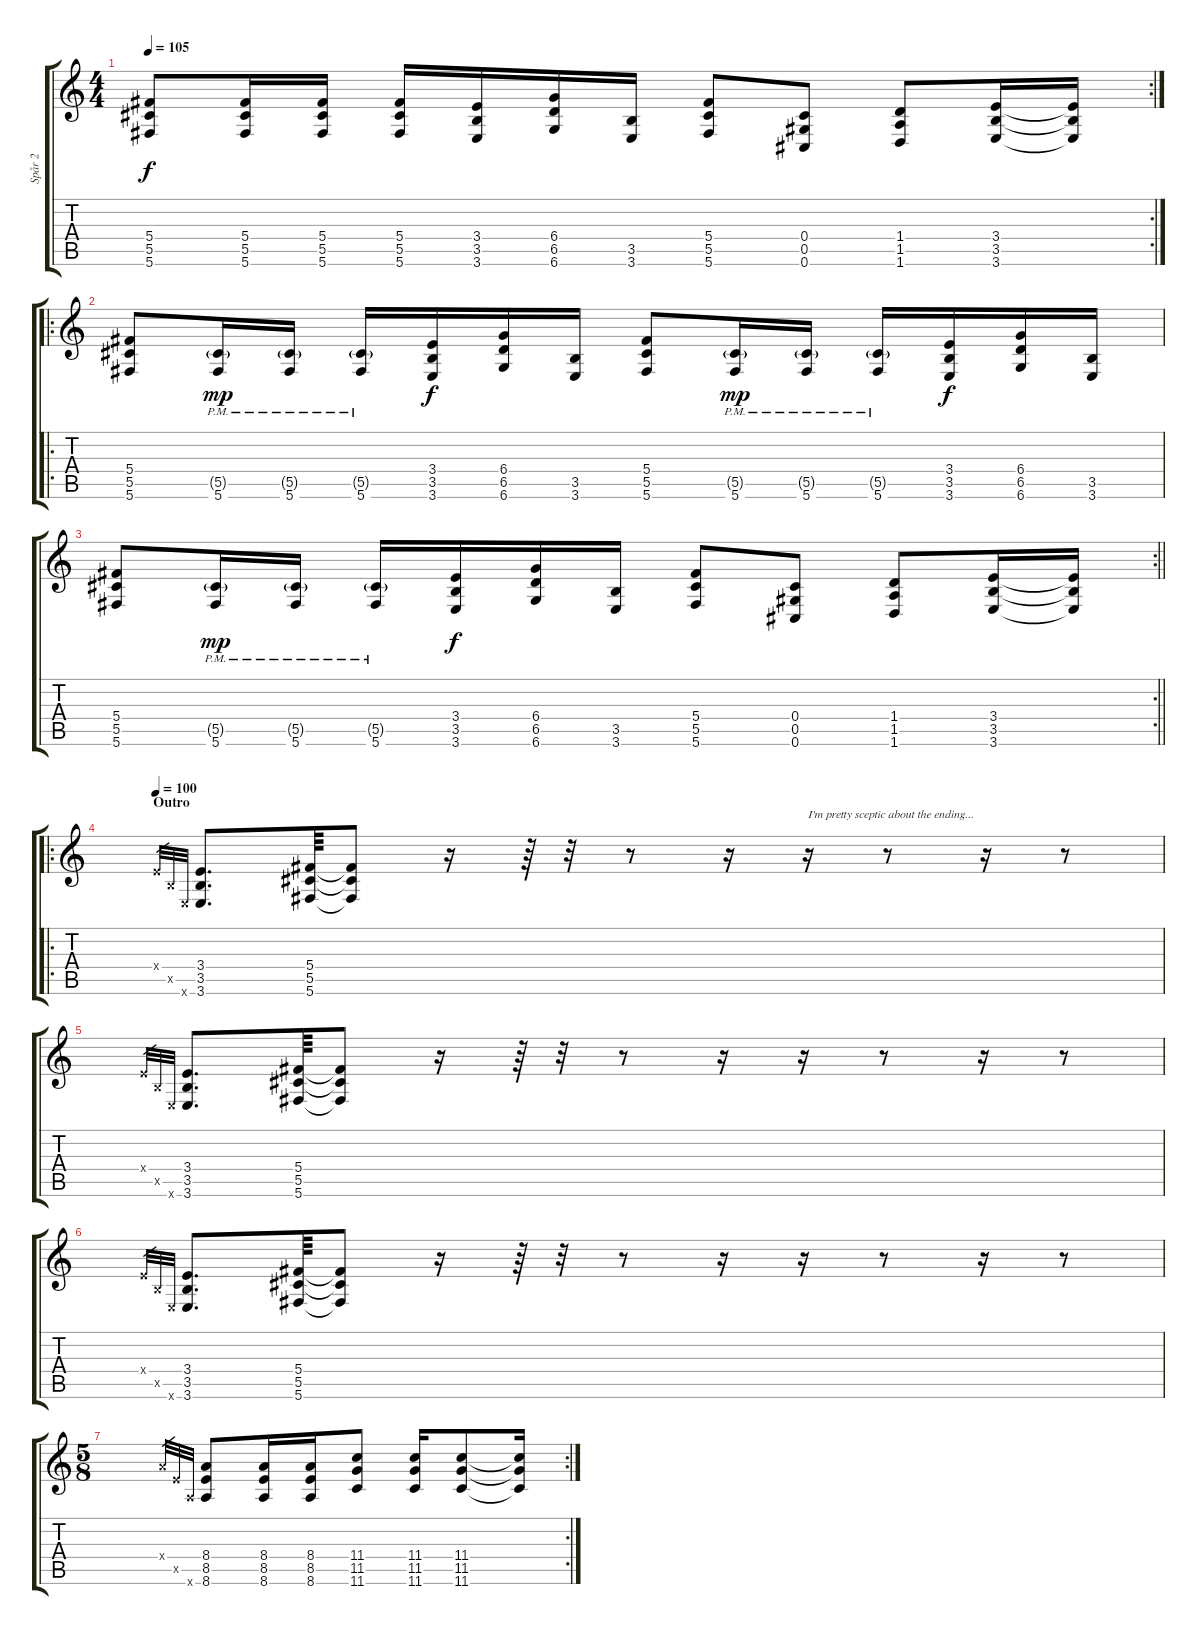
\track ("Spår 2" "Spår 2") {instrument overdrivenguitar}
\staff {score tabs}
\tuning (Eb4 Bb3 Gb3 Db3 Ab2 Db2) {hide}
\rc 2
\ts (4 4)
\tempo 105
\clef g2
\ks c
(5.4 5.5 5.6).8{dy f} (5.4 5.5 5.6).16 (5.4 5.5 5.6).16 (5.4 5.5 5.6).16 (3.4 3.5 3.6).16 (6.4 6.5 6.6).16 (3.5 3.6).16 (5.4 5.5 5.6).8 (0.4 0.5 0.6).8 (1.4 1.5 1.6).8 (3.4 3.5 3.6).16 (3.4{t} 3.5{t} 3.6{t}).16 |
\ro
(5.4 5.5 5.6).8 (5.5{g pm} 5.6{pm}).16{dy mp} (5.5{g pm} 5.6{pm}).16 (5.5{g pm} 5.6{pm}).16 (3.4 3.5 3.6).16{dy f} (6.4 6.5 6.6).16 (3.5 3.6).16 (5.4 5.5 5.6).8 (5.5{g pm} 5.6{pm}).16{dy mp} (5.5{g pm} 5.6{pm}).16 (5.5{g pm} 5.6{pm}).16 (3.4 3.5 3.6).16{dy f} (6.4 6.5 6.6).16 (3.5 3.6).16 |
\rc 2
\barLineRight lightlight
(5.4 5.5 5.6).8 (5.5{g pm} 5.6{pm}).16{dy mp} (5.5{g pm} 5.6{pm}).16 (5.5{g pm} 5.6{pm}).16 (3.4 3.5 3.6).16{dy f} (6.4 6.5 6.6).16 (3.5 3.6).16 (5.4 5.5 5.6).8 (0.4 0.5 0.6).8 (1.4 1.5 1.6).8 (3.4 3.5 3.6).16 (3.4{t} 3.5{t} 3.6{t}).16 |
\ro
\section ("" "Outro")
\tempo 100
3.4{x}.32{gr} 3.5{x}.32{gr} 3.6{x}.32{gr} (3.4 3.5 3.6).8{d} (5.4 5.5 5.6).64 (5.4{t} 5.5{t} 5.6{t}).8 r.16 r.64 r.32 r.8 r.16 r.16{txt "I'm pretty sceptic about the ending..."} r.8 r.16 r.8 |
3.4{x}.32{gr} 3.5{x}.32{gr} 3.6{x}.32{gr} (3.4 3.5 3.6).8{d} (5.4 5.5 5.6).64 (5.4{t} 5.5{t} 5.6{t}).8 r.16 r.64 r.32 r.8 r.16 r.16 r.8 r.16 r.8 |
3.4{x}.32{gr} 3.5{x}.32{gr} 3.6{x}.32{gr} (3.4 3.5 3.6).8{d} (5.4 5.5 5.6).64 (5.4{t} 5.5{t} 5.6{t}).8 r.16 r.64 r.32 r.8 r.16 r.16 r.8 r.16 r.8 |
\rc 2
\ts (5 8)
8.4{x}.32{gr} 8.5{x}.32{gr} 8.6{x}.32{gr} (8.4 8.5 8.6).8 (8.4 8.5 8.6).16 (8.4 8.5 8.6).16 (11.4 11.5 11.6).8 (11.4 11.5 11.6).16 (11.4 11.5 11.6).8 (11.4{t} 11.5{t} 11.6{t}).16
